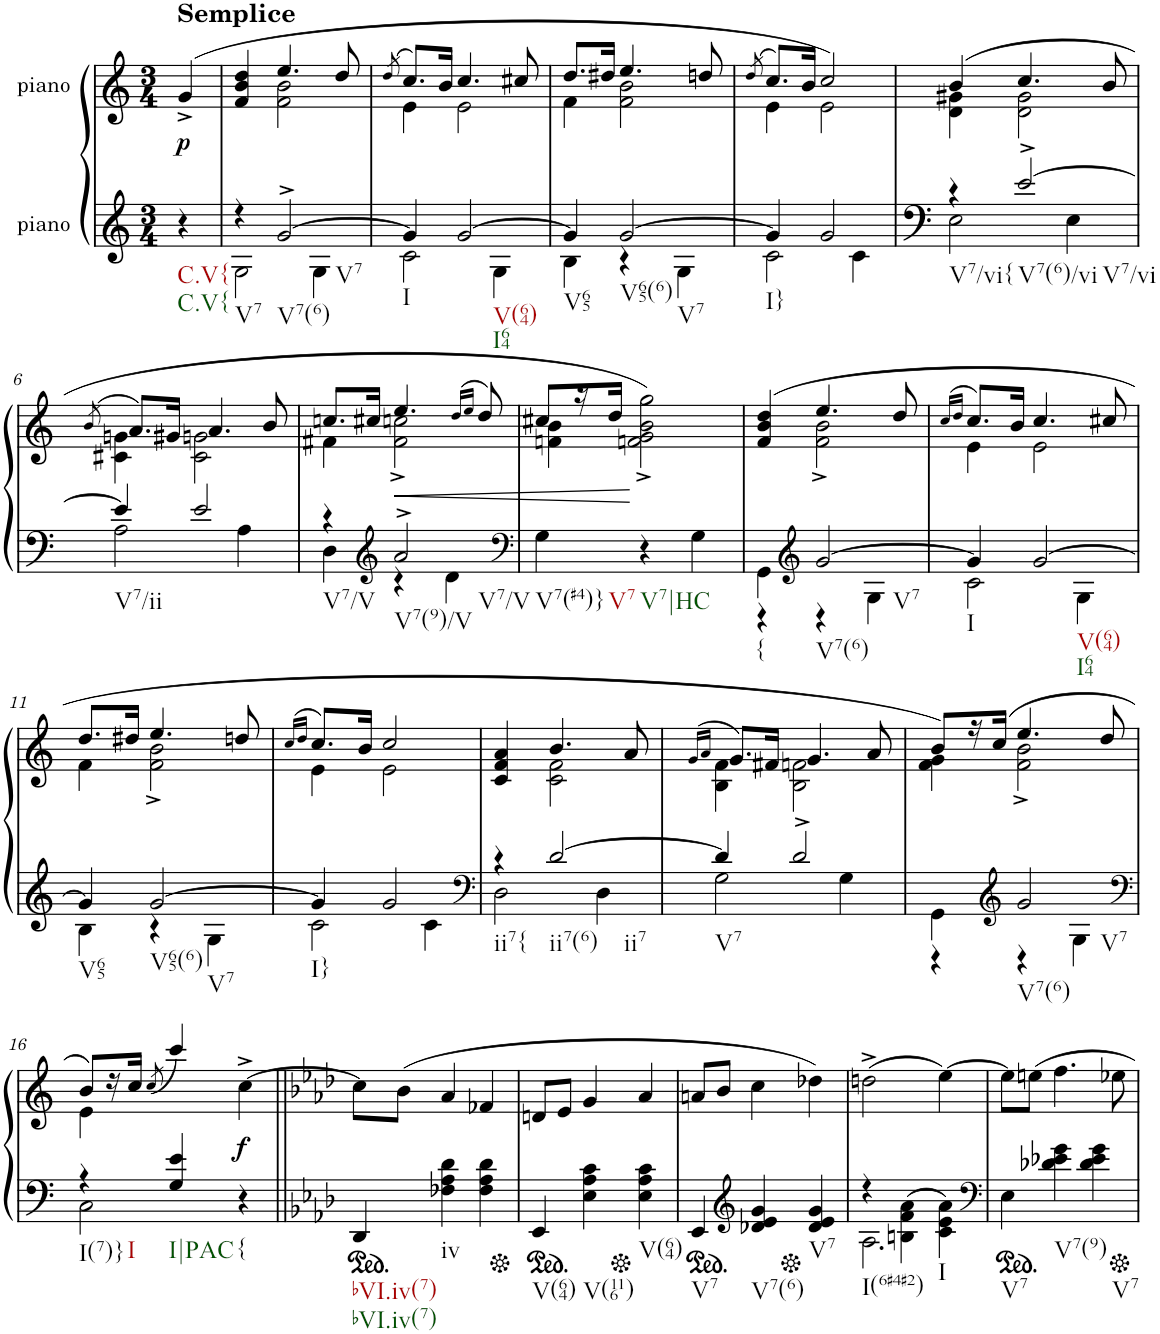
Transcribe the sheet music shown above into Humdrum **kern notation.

**kern	**kern	**dynam
*part2	*part1	*part1
*staff2	*staff1	*staff1
*I"piano	*I"piano	*
*I'Pno	*I'Pno	*
*clefG2	*clefG2	*
*k[]	*k[]	*
*M3/4	*M3/4	*
=	=	=
!	!LO:TX:a:B:t=Semplice	!
!LO:TX:b:t=C.V{	!	!
!LO:TX:b:t=C.V{	!	!
!	!	!LO:DY:b
4r	(4g^/	p
=1	=1	=1
*^	*^	*
!LO:TX:b:t=V7	!	!	!	!
4r	2G\	4f/ 4b/ 4dd/	4ryy	.
!LO:TX:b:t=V7(6)	!	!	!	!
!LO:TX:b:t=V7	!	!	!	!
[2g^/	.	4.ee/	2f\ 2b\	.
.	4G\	.	.	.
.	.	8dd/	.	.
=2	=2	=2	=2	=2
.	.	(8qdd/	.	.
!LO:TX:b:t=I	!	!	!	!
4g/]	2c\	8.cc/L)	4e\	.
.	.	16b/Jk	.	.
!LO:TX:b:t=V(64)	!	!	!	!
!LO:TX:b:t=I64	!	!	!	!
[2g/	.	4.cc/	2e\	.
.	4G\	.	.	.
.	.	8cc#X/	.	.
=3	=3	=3	=3	=3
!LO:TX:b:t=V65	!	!	!	!
4g/]	4B\	8.dd/L	4f\	.
.	.	16dd#X/Jk	.	.
!LO:TX:b:t=V65(6)	!	!	!	!
!LO:TX:b:t=V7	!	!	!	!
[2g/	4r	4.ee/	2f\ 2b\	.
.	4G\	.	.	.
.	.	8ddn/	.	.
=4	=4	=4	=4	=4
.	.	(8qdd/	.	.
!LO:TX:b:t=I}	!	!	!	!
4g/]	2c\	8.cc/L)	4e\	.
.	.	16b/Jk	.	.
2g/	.	2cc/)	2e\	.
.	4c\	.	.	.
=5	=5	=5	=5	=5
!LO:TX:b:t=V7/vi{	!	!	!	!
4r	2E\	(4b/	4d\ 4g#X\	.
!LO:TX:b:t=V7(6)/vi	!	!	!	!
!LO:TX:b:t=V7/vi	!	!	!	!
[2e^/	.	4.cc/	2d\ 2g#\	.
.	4E\	.	.	.
.	.	8b/	.	.
!!LO:LB:g=z	!!
=6	=6	=6	=6	=6
.	.	(>8qb/	.	.
!LO:TX:b:t=V7/ii	!	!	!	!
4e/]	2A\	8.a/L)	4c#X\ 4gn\	.
.	.	16g#X/Jk	.	.
2e/	.	4.a/	2c#\ 2gn\	.
.	4A\	.	.	.
.	.	8b/	.	.
=7	=7	=7	=7	=7
!LO:TX:b:t=V7/V	!	!	!	!
4r	4D\	8.ccn/L	4f#X\	.
.	.	16cc#X/Jk	.	.
*clefG2	*	*	*	*
!LO:TX:b:t=V7(9)/V	!	!	!	!
!LO:TX:b:t=V7/V	!	!	!	!
!	!	!	!	!LO:HP:b
2a^/	4r	4.ee/	2f#\^ 2ccn\^	<
.	4d\	.	.	.
.	.	(16qdd/LL	.	.
.	.	16qee/JJ	.	.
.	.	8dd/)	.	.
*v	*v	*	*	*
=8	=8	=8	=8
*clefF4	*	*	*
!LO:TX:b:t=V7(#4)}	!	!	!
!LO:TX:b:t=V7	!	!	!
4G\	8cc#X/L	4fn\ 4b\	.
.	16r	.	.
.	16dd/JJ	.	.
!LO:TX:b:t=V7|HC	!	!	!
4r	2fn\^< 2g\^< 2b\^< 2gg\^<)	2ryy	[
4G\	.	.	.
=9	=9	=9	=9
*^	*	*	*
!LO:TX:b:t={	!	!	!	!
4GG\	4r	(4f/ 4b/ 4dd/	4ryy	.
*clefG2	*	*	*	*
!LO:TX:b:t=V7(6)	!	!	!	!
!LO:TX:b:t=V7	!	!	!	!
[2g/	4r	4.ee/	2f\^ 2b\^	.
.	4G\	.	.	.
.	.	8dd/	.	.
=10	=10	=10	=10	=10
.	.	(16qcc/LL	.	.
.	.	16qdd/JJ	.	.
!LO:TX:b:t=I	!	!	!	!
4g/]	2c\	8.cc/L)	4e\	.
.	.	16b/Jk	.	.
!LO:TX:b:t=V(64)	!	!	!	!
!LO:TX:b:t=I64	!	!	!	!
[2g/	.	4.cc/	2e\	.
.	4G\	.	.	.
.	.	8cc#X/	.	.
!!LO:LB:g=z	!!
=11	=11	=11	=11	=11
!LO:TX:b:t=V65	!	!	!	!
4g/]	4B\	8.dd/L	4f\	.
.	.	16dd#X/Jk	.	.
!LO:TX:b:t=V65(6)	!	!	!	!
!LO:TX:b:t=V7	!	!	!	!
[2g/	4r	4.ee/	2f\^ 2b\^	.
.	4G\	.	.	.
.	.	8ddn/	.	.
=12	=12	=12	=12	=12
.	.	(16qcc/LL	.	.
.	.	16qdd/JJ	.	.
!LO:TX:b:t=I}	!	!	!	!
4g/]	2c\	8.cc/L)	4e\	.
.	.	16b/Jk	.	.
2g/	.	2cc/	2e\	.
.	4c\	.	.	.
=13	=13	=13	=13	=13
*clefF4	*	*	*	*
!LO:TX:b:t=ii7{	!	!	!	!
4r	2D\	4c/ 4f/ 4a/	4ryy	.
!LO:TX:b:t=ii7(6)	!	!	!	!
!LO:TX:b:t=ii7	!	!	!	!
[2d/	.	4.b/	2c\ 2f\	.
.	4D\	.	.	.
.	.	8a/	.	.
=14	=14	=14	=14	=14
.	.	(16qg/LL	.	.
.	.	16qa/JJ	.	.
!LO:TX:b:t=V7	!	!	!	!
4d/]	2G\	8.g/L)	4B\ 4f\	.
.	.	16f#X/Jk	.	.
2d^/	.	4.g/	2B\ 2fn\	.
.	4G\	.	.	.
.	.	8a/	.	.
=15	=15	=15	=15	=15
4GG\	4r	8b/L)	4f\ 4g\	.
.	.	16r	.	.
.	.	(16cc/JJ	.	.
*clefG2	*	*	*	*
!LO:TX:b:t=V7(6)	!	!	!	!
!LO:TX:b:t=V7	!	!	!	!
2g/	4r	4.ee/	2f\^ 2b\^	.
.	4G\	.	.	.
.	.	8dd/	.	.
!!LO:LB:g=z	!!
=16	=16	=16	=16	=16
*clefF4	*	*	*	*
!LO:TX:b:t=I(7)}	!	!	!	!
!LO:TX:b:t=I	!	!	!	!
4r	2C\	8b/L)	4e\	.
.	.	16r	.	.
.	.	16cc/JJ	.	.
.	.	(8qcc/	.	.
!LO:TX:b:t=I|PAC	!	!	!	!
4G/ 4e/	.	4ccc/)	2ryy	.
!LO:TX:b:t={	!	!	!	!
!	!	!	!	!LO:DY:b
4r	4ryy	[4cc^\	.	f
*v	*v	*	*	*
*	*v	*v	*
=17||	=17||	=17||
*k[b-e-a-d-]	*k[b-e-a-d-]	*
*ped	*	*
*^	*	*
!LO:TX:b:t=bVI.iv(7)	!	!	!
!LO:TX:b:t=bVI.iv(7)	!	!	!
*v	*v	*	*
4DD-/	8cc\L]	.
.	(8b-\J	.
!LO:TX:b:t=iv	!	!
4F-X\ 4A-\ 4d-\	4a-/	.
4F-\ 4A-\ 4d-\	4f-X/	.
=18	=18	=18
*Xped	*	*
*ped	*	*
!LO:TX:b:t=V(64)	!	!
4EE-/	8dn/L	.
.	8e-/J	.
!LO:TX:b:t=V(116)	!	!
4E-\ 4A-\ 4c\	4g/	.
*Xped	*	*
!LO:TX:b:t=V(64)	!	!
4E-\ 4A-\ 4c\	4a-/	.
=19	=19	=19
*ped	*	*
!LO:TX:b:t=V7	!	!
4EE-/	8an/L	.
.	8b-/J	.
*clefG2	*	*
!LO:TX:b:t=V7(6)	!	!
4d-X/ 4e-/ 4g/	4cc\	.
*Xped	*	*
!LO:TX:b:t=V7	!	!
4d-/ 4e-/ 4g/	4dd-X\)	.
=20	=20	=20
*^	*	*
!LO:TX:b:t=I(6#4#2)	!	!	!
4r	2.A-\	(2ddn^\	.
(4Bn\ 4f\ 4a-\	.	.	.
!LO:TX:b:t=I	!	!	!
4c\ 4e-\ 4a-\)	.	[4ee-\)	.
*v	*v	*	*
=21	=21	=21
*clefF4	*	*
*ped	*	*
!LO:TX:b:t=V7	!	!
4E-\	8ee-\L]	.
.	8een\J	.
!LO:TX:b:t=V7(9)	!	!
4d-X\ 4e-X\ 4g\	4.ff\	.
!LO:TX:b:t=V7	!	!
4d-\ 4e-\ 4g\	.	.
.	8ee-X\	.
*Xped	*	*
=	=	=
*-	*-	*-
